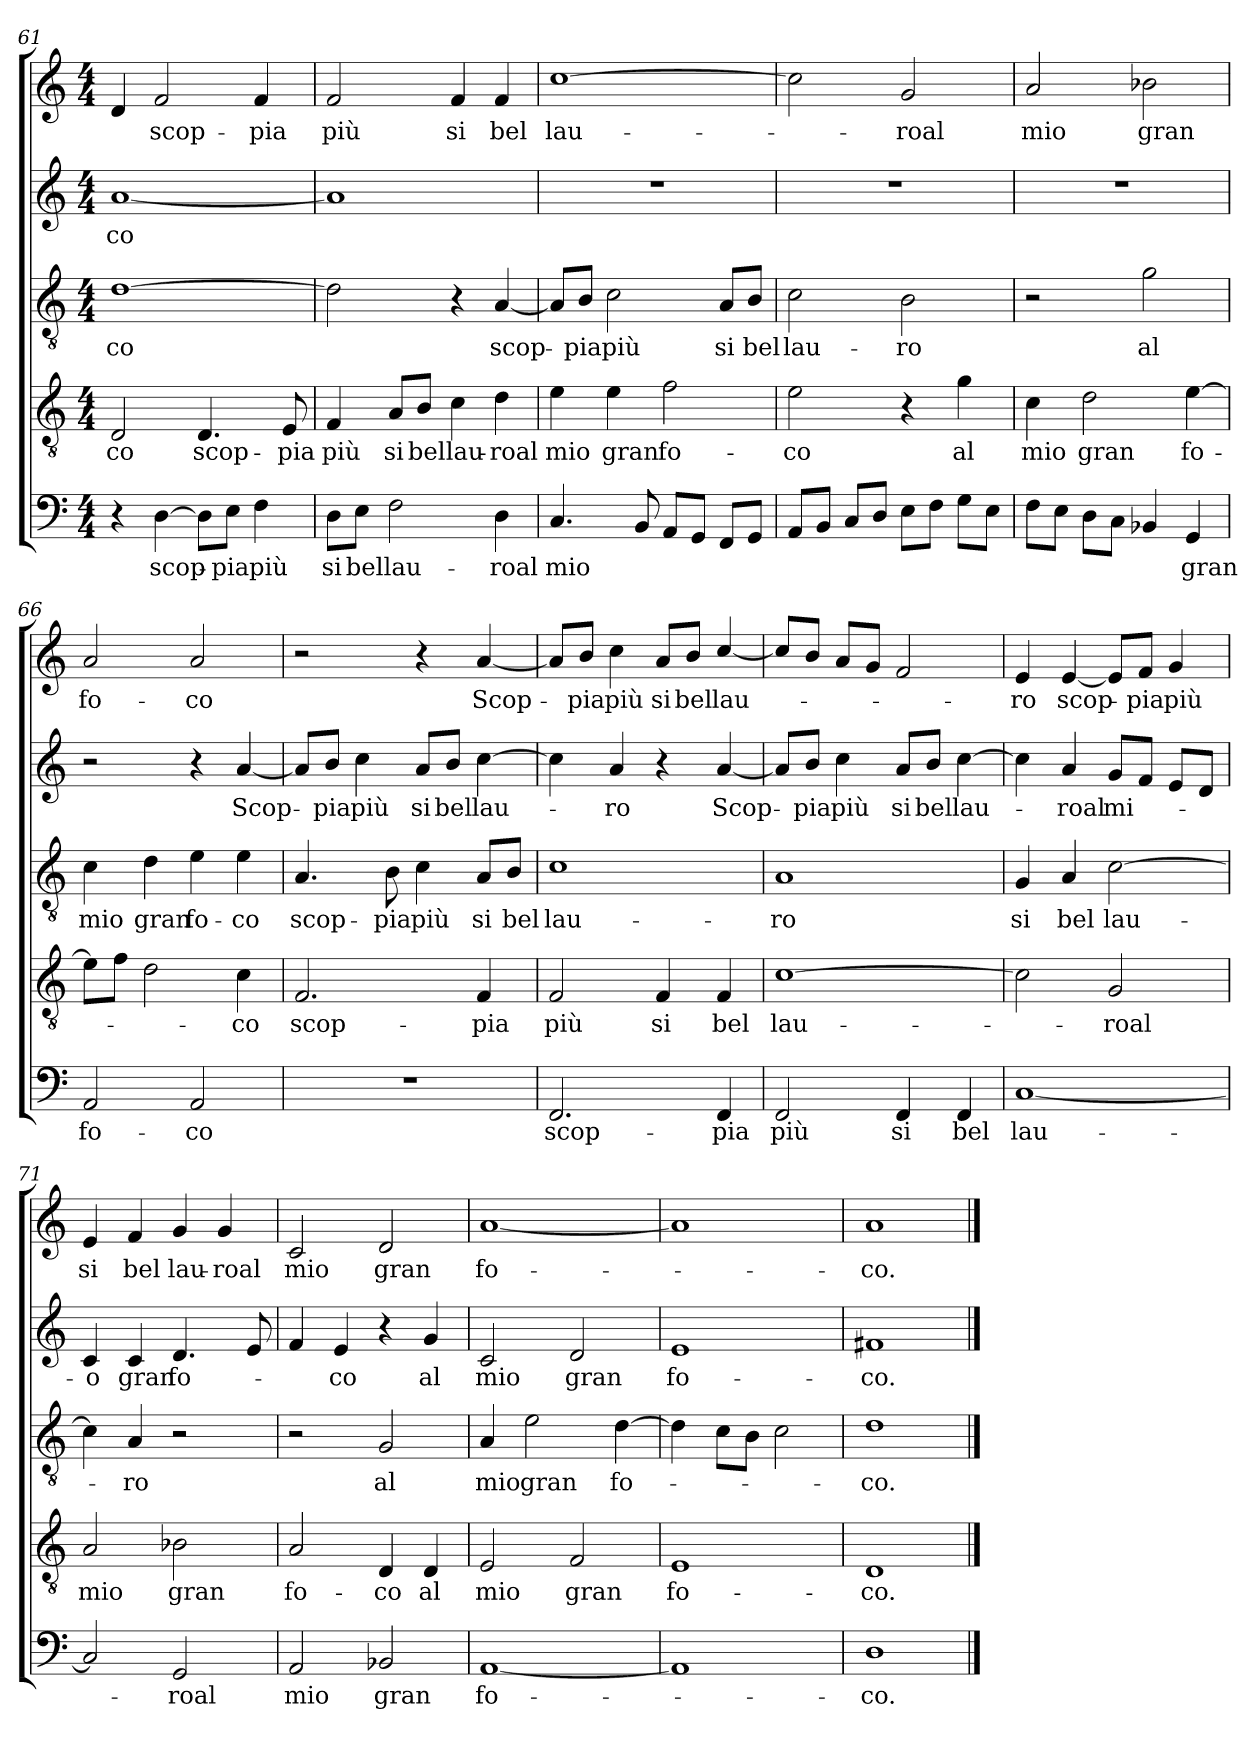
**kern	**text	**kern	**text	**kern	**text	**kern	**text	**kern	**text
*part5	*part5	*part4	*part4	*part3	*part3	*part2	*part2	*part1	*part1
*staff5	*staff5	*staff4	*staff4	*staff3	*staff3	*staff2	*staff2	*staff1	*staff1
*clefF4	*	*clefGv2	*	*clefGv2	*	*clefG2	*	*clefG2	*
*k[]	*	*k[]	*	*k[]	*	*k[]	*	*k[]	*
*M4/4	*	*M4/4	*	*M4/4	*	*M4/4	*	*M4/4	*
=61	=61	=61	=61	=61	=61	=61	=61	=61	=61
4r	.	2D/	co	[1d\	co	[1a/	co	4d/	.
[4D\	scop-	.	.	.	.	.	.	2f/	scop-
8D\L]	.	4.D/	scop-	.	.	.	.	.	.
8E\J	pia	.	.	.	.	.	.	.	.
4F\	più	.	.	.	.	.	.	4f/	pia
.	.	8E/	pia	.	.	.	.	.	.
=62	=62	=62	=62	=62	=62	=62	=62	=62	=62
8D\L	si	4F/	più	2d\]	.	1a/]	.	2f/	più
8E\J	bel	.	.	.	.	.	.	.	.
2F\	lau-	8A/L	si	.	.	.	.	.	.
.	.	8B/J	bel	.	.	.	.	.	.
.	.	4c\	lau-	4r	.	.	.	4f/	si
4D\	roal	4d\	roal	[4A/	scop-	.	.	4f/	bel
=63	=63	=63	=63	=63	=63	=63	=63	=63	=63
4.C/	mio	4e\	mio	8A/L]	.	1r	.	[1cc\	lau-
.	.	.	.	8B/J	pia	.	.	.	.
.	.	4e\	gran	2c\	più	.	.	.	.
8BB/	.	.	.	.	.	.	.	.	.
8AA/L	.	2f\	fo-	.	.	.	.	.	.
8GG/J	.	.	.	.	.	.	.	.	.
8FF/L	.	.	.	8A/L	si	.	.	.	.
8GG/J	.	.	.	8B/J	bel	.	.	.	.
=64	=64	=64	=64	=64	=64	=64	=64	=64	=64
8AA/L	.	2e\	co	2c\	lau-	1r	.	2cc\]	.
8BB/J	.	.	.	.	.	.	.	.	.
8C/L	.	.	.	.	.	.	.	.	.
8D/J	.	.	.	.	.	.	.	.	.
8E\L	.	4r	.	2B\	ro	.	.	2g/	roal
8F\J	.	.	.	.	.	.	.	.	.
8G\L	.	4g\	al	.	.	.	.	.	.
8E\J	.	.	.	.	.	.	.	.	.
=65	=65	=65	=65	=65	=65	=65	=65	=65	=65
8F\L	.	4c\	mio	2r	.	1r	.	2a/	mio
8E\J	.	.	.	.	.	.	.	.	.
8D\L	.	2d\	gran	.	.	.	.	.	.
8C\J	.	.	.	.	.	.	.	.	.
4BB-X/	.	.	.	2g\	al	.	.	2b-X\	gran
4GG/	gran	[4e\	fo-	.	.	.	.	.	.
=66	=66	=66	=66	=66	=66	=66	=66	=66	=66
2AA/	fo-	8e\L]	.	4c\	mio	2r	.	2a/	fo-
.	.	8f\J	.	.	.	.	.	.	.
.	.	2d\	.	4d\	gran	.	.	.	.
2AA/	co	.	.	4e\	fo-	4r	.	2a/	co
.	.	4c\	co	4e\	co	[4a/	Scop-	.	.
=67	=67	=67	=67	=67	=67	=67	=67	=67	=67
1r	.	2.F/	scop-	4.A/	scop-	8a/L]	.	2r	.
.	.	.	.	.	.	8b/J	pia	.	.
.	.	.	.	.	.	4cc\	più	.	.
.	.	.	.	8B\	pia	.	.	.	.
.	.	.	.	4c\	più	8a/L	si	4r	.
.	.	.	.	.	.	8b/J	bel	.	.
.	.	4F/	pia	8A/L	si	[4cc\	lau-	[4a/	Scop-
.	.	.	.	8B/J	bel	.	.	.	.
=68	=68	=68	=68	=68	=68	=68	=68	=68	=68
2.FF/	scop-	2F/	più	1c\	lau-	4cc\]	.	8a/L]	.
.	.	.	.	.	.	.	.	8b/J	pia
.	.	.	.	.	.	4a/	ro	4cc\	più
.	.	4F/	si	.	.	4r	.	8a/L	si
.	.	.	.	.	.	.	.	8b/J	bel
4FF/	pia	4F/	bel	.	.	[4a/	Scop-	[4cc/	lau-
=69	=69	=69	=69	=69	=69	=69	=69	=69	=69
2FF/	più	[1c\	lau-	1A/	ro	8a/L]	.	8cc/L]	.
.	.	.	.	.	.	8b/J	pia	8b/J	.
.	.	.	.	.	.	4cc\	più	8a/L	.
.	.	.	.	.	.	.	.	8g/J	.
4FF/	si	.	.	.	.	8a/L	si	2f/	.
.	.	.	.	.	.	8b/J	bel	.	.
4FF/	bel	.	.	.	.	[4cc\	lau-	.	.
=70	=70	=70	=70	=70	=70	=70	=70	=70	=70
[1C/	lau-	2c\]	.	4G/	si	4cc\]	.	4e/	ro
.	.	.	.	4A/	bel	4a/	roal	[4e/	scop-
.	.	2G/	roal	[2c\	lau-	8g/L	mi-	8e/L]	.
.	.	.	.	.	.	8f/J	.	8f/J	pia
.	.	.	.	.	.	8e/L	.	4g/	più
.	.	.	.	.	.	8d/J	.	.	.
=71	=71	=71	=71	=71	=71	=71	=71	=71	=71
2C/]	.	2A/	mio	4c\]	.	4c/	o	4e/	si
.	.	.	.	4A/	ro	4c/	gran	4f/	bel
2GG/	roal	2B-X\	gran	2r	.	4.d/	fo-	4g/	lau-
.	.	.	.	.	.	.	.	4g/	roal
.	.	.	.	.	.	8e/	.	.	.
=72	=72	=72	=72	=72	=72	=72	=72	=72	=72
2AA/	mio	2A/	fo-	2r	.	4f/	.	2c/	mio
.	.	.	.	.	.	4e/	co	.	.
2BB-X/	gran	4D/	co	2G/	al	4r	.	2d/	gran
.	.	4D/	al	.	.	4g/	al	.	.
=73	=73	=73	=73	=73	=73	=73	=73	=73	=73
[1AA/	fo-	2E/	mio	4A/	mio	2c/	mio	[1a/	fo-
.	.	.	.	2e\	gran	.	.	.	.
.	.	2F/	gran	.	.	2d/	gran	.	.
.	.	.	.	[4d\	fo-	.	.	.	.
=74	=74	=74	=74	=74	=74	=74	=74	=74	=74
1AA/]	.	1E/	fo-	4d\]	.	1e/	fo-	1a/]	.
.	.	.	.	8c\L	.	.	.	.	.
.	.	.	.	8B\J	.	.	.	.	.
.	.	.	.	2c\	.	.	.	.	.
=75	=75	=75	=75	=75	=75	=75	=75	=75	=75
1D\	co.	1D/	co.	1d\	co.	1f#X/	co.	1a/	co.
==	==	==	==	==	==	==	==	==	==
*-	*-	*-	*-	*-	*-	*-	*-	*-	*-
